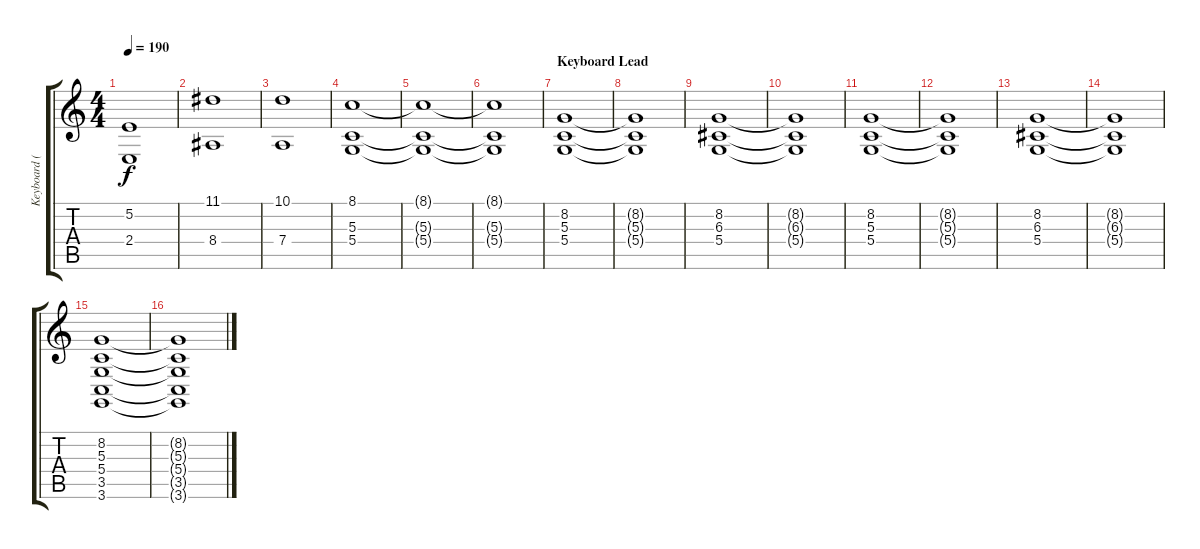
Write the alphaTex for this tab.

\track ("Keyboard (Sweep/New Age)" "Keyboard (") {instrument pad8sweep}
\staff {score tabs}
\tuning (E4 B3 G3 D3 A2 E2) {hide}
\ts (4 4)
\tempo 190
\clef g2
\ks c
(5.2 2.4).1{dy f} |
(11.1 8.4).1 |
(10.1 7.4).1 |
(8.1 5.3 5.4).1 |
(8.1{t} 5.3{t} 5.4{t}).1 |
(8.1{t} 5.3{t} 5.4{t}).1 |
\section ("" "Keyboard Lead")
(8.2 5.3 5.4).1 |
(8.2{t} 5.3{t} 5.4{t}).1 |
(8.2 6.3 5.4).1 |
(8.2{t} 6.3{t} 5.4{t}).1 |
(8.2 5.3 5.4).1 |
(8.2{t} 5.3{t} 5.4{t}).1 |
(8.2 6.3 5.4).1 |
(8.2{t} 6.3{t} 5.4{t}).1 |
(8.2 5.3 5.4 3.5 3.6).1 |
(8.2{t} 5.3{t} 5.4{t} 3.5{t} 3.6{t}).1
